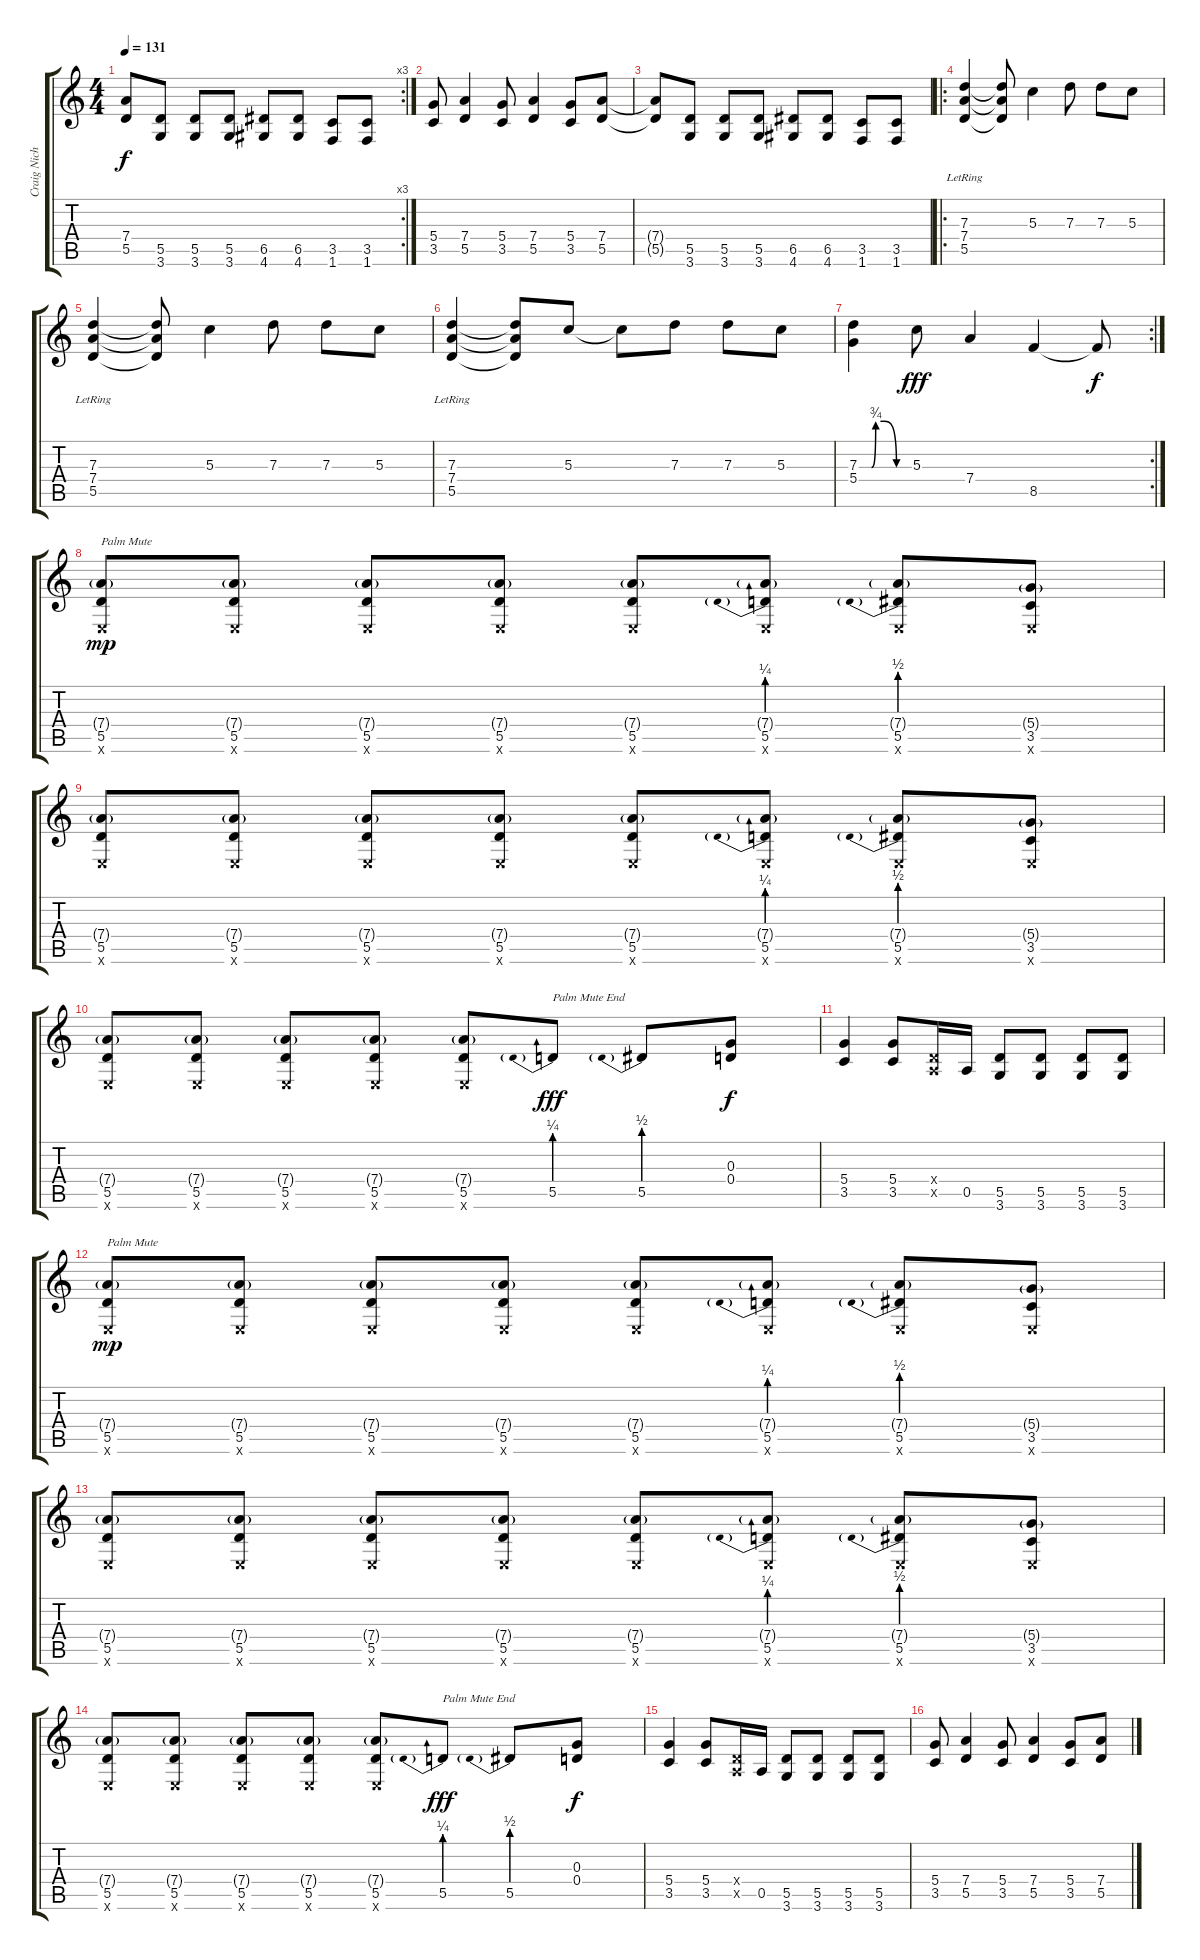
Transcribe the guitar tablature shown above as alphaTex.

\track ("Craig Nicholls - Guitare Disto" "Craig Nich") {instrument distortionguitar}
\staff {score tabs}
\tuning (E4 B3 G3 D3 A2 E2) {hide}
\rc 3
\ts (4 4)
\tempo 131
\clef g2
\ks c
(7.4{t} 5.5{t}).8{dy f} (5.5 3.6).8 (5.5 3.6).8 (5.5 3.6).8 (6.5 4.6).8 (6.5 4.6).8 (3.5 1.6).8 (3.5 1.6).8 |
(5.4 3.5).8 (7.4 5.5).4 (5.4 3.5).8 (7.4 5.5).4 (5.4 3.5).8 (7.4 5.5).8 |
(7.4{t} 5.5{t}).8 (5.5 3.6).8 (5.5 3.6).8 (5.5 3.6).8 (6.5 4.6).8 (6.5 4.6).8 (3.5 1.6).8 (3.5 1.6).8 |
\ro
(7.3 7.4 5.5{lr}).4 (7.3{t} 7.4{t} 5.5{t}).8 5.3.4 7.3.8 7.3.8 5.3.8 |
(7.3{lr} 7.4 5.5{lr}).4 (7.3{t} 7.4{t} 5.5{t}).8 5.3.4 7.3.8 7.3.8 5.3.8 |
(7.3 7.4 5.5{lr}).4 (7.3{t} 7.4{t} 5.5{t}).8 5.3.8 5.3{t}.8 7.3.8 7.3.8 5.3.8 |
\rc 2
(7.3{be (custom 0 0 15 0 20 3 30 3 45 0 60 0)} 5.4).4 5.3.8{dy fff} 7.4.4 8.5.4 8.5{t}.8{dy f} |
(7.4{g} 5.5 0.6{x}).8{txt "Palm Mute" dy mp} (7.4{g} 5.5 0.6{x}).8 (7.4{g} 5.5 0.6{x}).8 (7.4{g} 5.5 0.6{x}).8 (7.4{g} 5.5 0.6{x}).8 (7.4{g} 5.5{be (prebend 0 1 60 1)} 0.6{x}).8 (7.4{g} 5.5{be (prebend 0 2 60 2)} 0.6{x}).8 (5.4{g} 3.5 0.6{x}).8 |
(7.4{g} 5.5 0.6{x}).8 (7.4{g} 5.5 0.6{x}).8 (7.4{g} 5.5 0.6{x}).8 (7.4{g} 5.5 0.6{x}).8 (7.4{g} 5.5 0.6{x}).8 (7.4{g} 5.5{be (prebend 0 1 60 1)} 0.6{x}).8 (7.4{g} 5.5{be (prebend 0 2 60 2)} 0.6{x}).8 (5.4{g} 3.5 0.6{x}).8 |
(7.4{g} 5.5 0.6{x}).8 (7.4{g} 5.5 0.6{x}).8 (7.4{g} 5.5 0.6{x}).8 (7.4{g} 5.5 0.6{x}).8 (7.4{g} 5.5 0.6{x}).8 5.5{be (prebend 0 1 60 1)}.8{txt "Palm Mute End" dy fff} 5.5{be (prebend 0 2 60 2)}.8 (0.3 0.4).8{dy f} |
(5.4 3.5).4 (5.4 3.5).8 (0.4{x} 0.5{x}).16 0.5.16 (5.5 3.6).8 (5.5 3.6).8 (5.5 3.6).8 (5.5 3.6).8 |
(7.4{g} 5.5 0.6{x}).8{txt "Palm Mute" dy mp} (7.4{g} 5.5 0.6{x}).8 (7.4{g} 5.5 0.6{x}).8 (7.4{g} 5.5 0.6{x}).8 (7.4{g} 5.5 0.6{x}).8 (7.4{g} 5.5{be (prebend 0 1 60 1)} 0.6{x}).8 (7.4{g} 5.5{be (prebend 0 2 60 2)} 0.6{x}).8 (5.4{g} 3.5 0.6{x}).8 |
(7.4{g} 5.5 0.6{x}).8 (7.4{g} 5.5 0.6{x}).8 (7.4{g} 5.5 0.6{x}).8 (7.4{g} 5.5 0.6{x}).8 (7.4{g} 5.5 0.6{x}).8 (7.4{g} 5.5{be (prebend 0 1 60 1)} 0.6{x}).8 (7.4{g} 5.5{be (prebend 0 2 60 2)} 0.6{x}).8 (5.4{g} 3.5 0.6{x}).8 |
(7.4{g} 5.5 0.6{x}).8 (7.4{g} 5.5 0.6{x}).8 (7.4{g} 5.5 0.6{x}).8 (7.4{g} 5.5 0.6{x}).8 (7.4{g} 5.5 0.6{x}).8 5.5{be (prebend 0 1 60 1)}.8{txt "Palm Mute End" dy fff} 5.5{be (prebend 0 2 60 2)}.8 (0.3 0.4).8{dy f} |
(5.4 3.5).4 (5.4 3.5).8 (0.4{x} 0.5{x}).16 0.5.16 (5.5 3.6).8 (5.5 3.6).8 (5.5 3.6).8 (5.5 3.6).8 |
(5.4 3.5).8 (7.4 5.5).4 (5.4 3.5).8 (7.4 5.5).4 (5.4 3.5).8 (7.4 5.5).8
